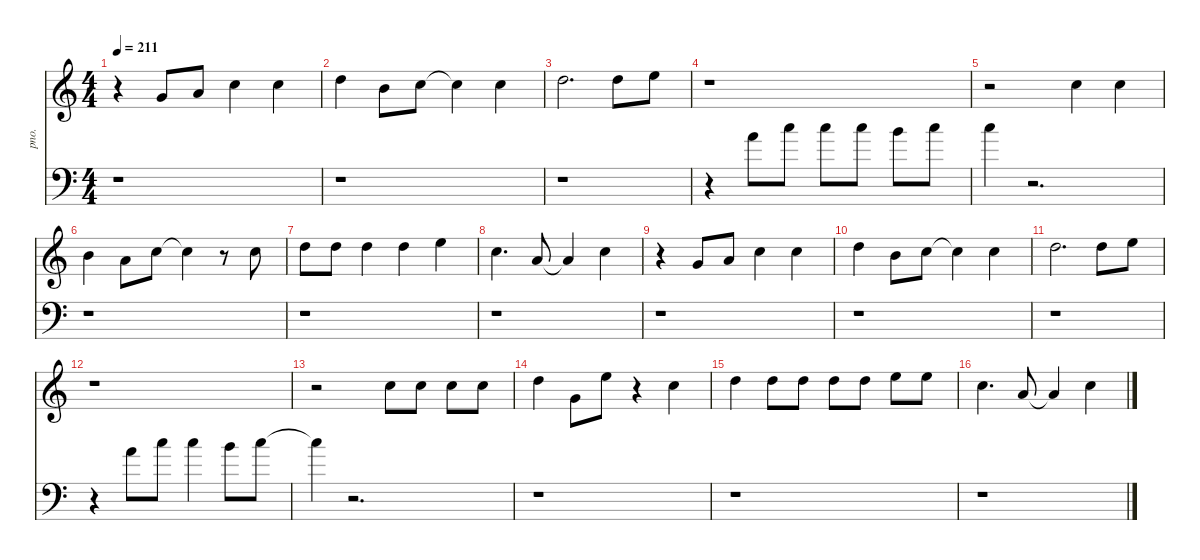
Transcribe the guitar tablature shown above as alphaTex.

\defaultSystemsLayout 4
\hideDynamics
\bracketExtendMode nobrackets
\track ("Vocal" "pno.") {instrument acousticgrandpiano}
\staff {score}
\tuning (E4 B3 G3 D3 A2 E2)
\ts (4 4)
\tempo 211
\clef g2
\ks c
r.4{dy ff beam Down} 3.1.8{beam Up} 5.1.8{beam Up} 8.1.4{beam Down} 8.1.4{beam Down} |
10.1.4{beam Down} 7.1.8{beam Down} 8.1.8{beam Down} 8.1{t}.4{beam Down} 8.1.4{beam Down} |
10.1.2{d beam Down} 10.1.8{beam Down} 12.1.8{beam Down} |
r.1{beam Down} |
r.2{beam Down} 8.1.4{beam Down} 8.1.4{beam Down} |
7.1.4{beam Down} 5.1.8{dy f beam Down} 8.1.8{dy ff beam Down} 8.1{t}.4{beam Down} r.8{beam Down} 8.1.8{beam Down} |
10.1.8{beam Down} 10.1.8{beam Down} 10.1.4{beam Down} 10.1.4{beam Down} 12.1.4{beam Down} |
8.1.4{d beam Down} 5.1.8{beam Up} 5.1{t}.4{beam Up} 8.1.4{beam Down} |
r.4{beam Down} 3.1.8{beam Up} 5.1.8{beam Up} 8.1.4{beam Down} 8.1.4{beam Down} |
10.1.4{beam Down} 7.1.8{beam Down} 8.1.8{beam Down} 8.1{t}.4{beam Down} 8.1.4{beam Down} |
10.1.2{d beam Down} 10.1.8{beam Down} 12.1.8{beam Down} |
r.1{beam Down} |
r.2{beam Down} 8.1.8{beam Down} 8.1.8{beam Down} 8.1.8{beam Down} 8.1.8{beam Down} |
10.1.4{beam Down} 8.2.8{dy f beam Down} 12.1.8{dy ff beam Down} r.4{beam Down} 8.1.4{beam Down} |
10.1.4{beam Down} 10.1.8{beam Down} 10.1.8{beam Down} 10.1.8{beam Down} 10.1.8{beam Down} 12.1.8{beam Down} 12.1.8{beam Down} |
8.1.4{d beam Down} 5.1.8{beam Up} 5.1{t}.4{beam Up} 8.1.4{beam Down}
\staff {score}
\tuning (G2 D2 A1 E1 B0)
\clef f4
\ottava regular
\simile none
\ks c
r.1{dy ff beam Down} |
r.1{beam Down} |
r.1{beam Down} |
r.4{beam Down} 26.1.8{dy f beam Down} 29.1.8{dy ff beam Down} 29.1.8{beam Down} 29.1.8{beam Down} 28.1.8{beam Down} 29.1.8{beam Down} |
29.1.4{beam Down} r.2{d beam Down} |
r.1{beam Down} |
r.1{beam Down} |
r.1{beam Down} |
r.1{beam Down} |
r.1{beam Down} |
r.1{beam Down} |
r.4{beam Down} 26.1.8{dy f beam Down} 29.1.8{dy ff beam Down} 29.1.4{beam Down} 28.1.8{beam Down} 29.1.8{beam Down} |
29.1{t}.4{beam Down} r.2{d beam Down} |
r.1{beam Down} |
r.1{beam Down} |
r.1{beam Down}
